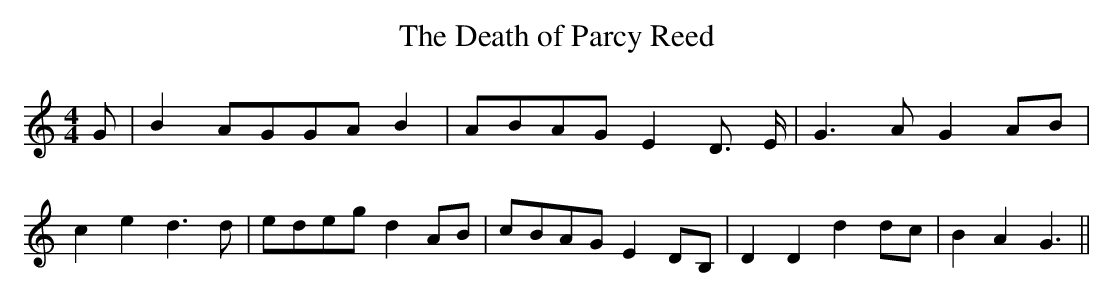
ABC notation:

X:1
T:The Death of Parcy Reed
M:4/4
L:1/8
K:C
 G| B2A-GG-A B2|A-BA-G E2 D3/2- E/2| G3 A G2A-B| c2 e2 d3 d|e-de-g d2 AB|\
c-BA-G E2 DB,| D2 D2 d2 dc| B2 A2 G3||
